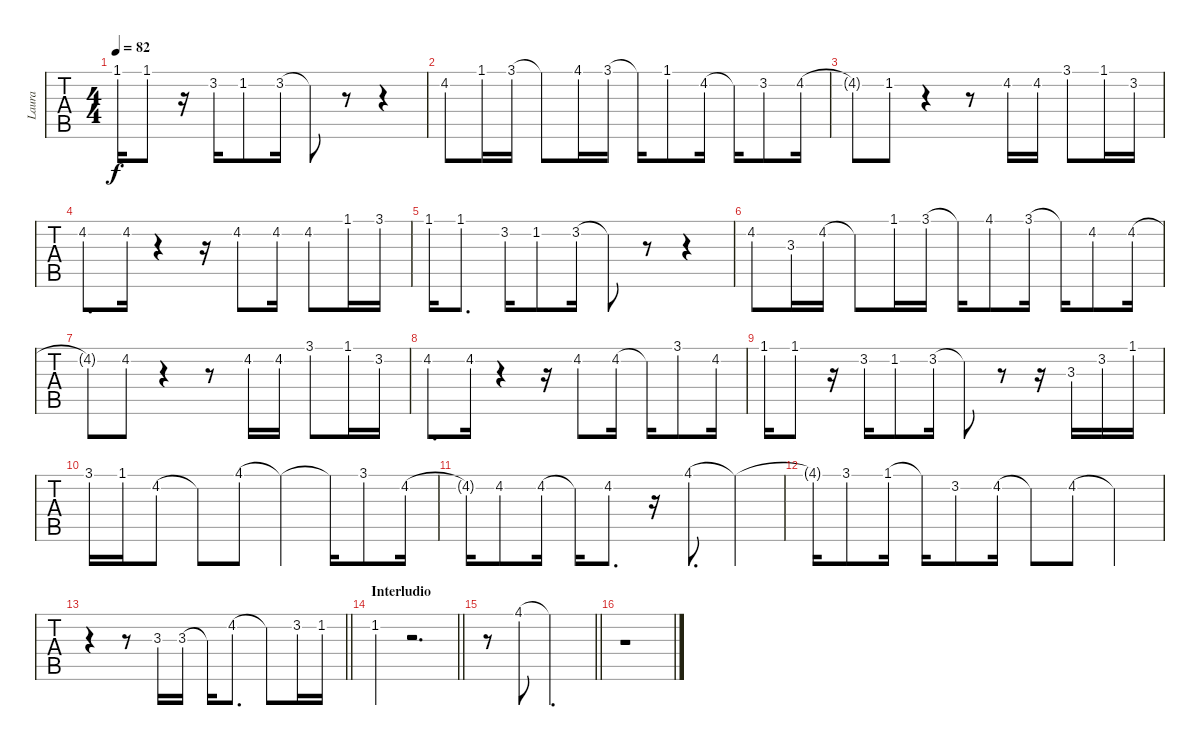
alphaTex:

\track ("Laura" "Laura") {instrument flute}
\staff {tabs}
\tuning (E4 B3 G3 D3 A2 E2) {hide}
\ts (4 4)
\tempo 82
\clef g2
\ks cminor
1.1.16{dy f} 1.1.8 r.16 3.2.16 1.2.8 3.2.16 3.2{t}.8 r.8 r.4 |
4.2.8 1.1.16 3.1.16 3.1{t}.8 4.1.16 3.1.16 3.1{t}.16 1.1.8 4.2.16 4.2{t}.16 3.2.8 4.2.16 |
4.2{t}.8 1.2.8 r.4 r.8 4.2.16 4.2.16 3.1.8 1.1.16 3.2.16 |
4.2.8{d} 4.2.16 r.4 r.16 4.2.8 4.2.16 4.2.8 1.1.16 3.1.16 |
1.1.16 1.1.8{d} 3.2.16 1.2.8 3.2.16 3.2{t}.8 r.8 r.4 |
4.2.8 3.3.16 4.2.16 4.2{t}.8 1.1.16 3.1.16 3.1{t}.16 4.1.8 3.1.16 3.1{t}.16 4.2.8 4.2.16 |
4.2{t}.8 4.2.8 r.4 r.8 4.2.16 4.2.16 3.1.8 1.1.16 3.2.16 |
4.2.8{d} 4.2.16 r.4 r.16 4.2.8 4.2.16 4.2{t}.16 3.1.8 4.2.16 |
1.1.16 1.1.8 r.16 3.2.16 1.2.8 3.2.16 3.2{t}.8 r.8 r.16 3.3.16 3.2.16 1.1.16 |
3.1.16 1.1.16 4.2.8 4.2{t}.8 4.1.8 4.1{t}.4 4.1{t}.16 3.1.8 4.2.16 |
4.2{t}.16 4.2.8 4.2.16 4.2{t}.16 4.2.8{d} r.16 4.1.8{d} 4.1{t}.4 |
4.1{t}.16 3.1.8 1.1.16 1.1{t}.16 3.2.8 4.2.16 4.2{t}.8 4.2.8 4.2{t}.4 |
\barLineRight lightlight
r.4 r.8 3.3.16 3.3.16 3.3{t}.16 4.2.8{d} 4.2{t}.8 3.2.16 1.2.16 |
\section ("" "Interludio")
\barLineRight lightlight
1.2.4 r.2{d volume 3} |
\barLineRight lightlight
r.8 4.1.8{volume 16} 4.1{t}.2{d} |
r.1
